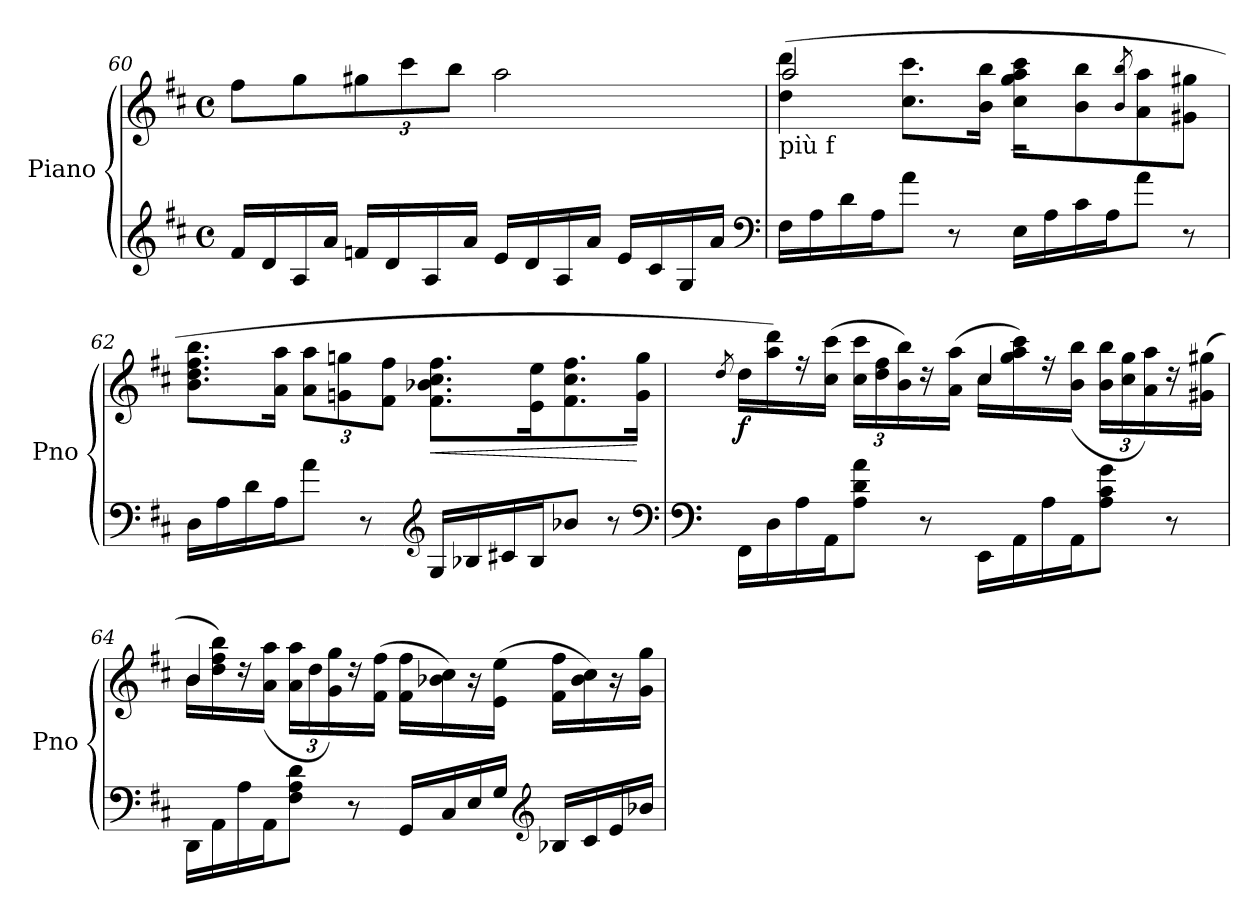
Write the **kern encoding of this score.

**kern	**kern	**dynam
*part1	*part1	*part1
*staff2	*staff1	*staff1/2
*I"Piano	*	*
*I'Pno	*	*
!!LO:PB:g=z
*clefG2	*clefG2	*
*k[f#c#]	*k[f#c#]	*
*D:	*D:	*
*M4/4	*M4/4	*
*met(c)	*met(c)	*
=60	=60	=60
16f#/LL	8ff#\L	.
16d/	.	.
16A/	8gg\	.
16a/JJ	.	.
*	*Xbrackettup	*
16fn/LL	12gg#X\	.
16d/	.	.
.	12ccc#\	.
16A/	.	.
.	12bb\J	.
16a/JJ	.	.
16e/LL	2aa\	.
16d/	.	.
16A/	.	.
16a/JJ	.	.
16e/LL	.	.
16c#/	.	.
16G/	.	.
16a/JJ	.	.
*clefF4	*	*
=61	=61	=61
*	*^	*
!	!LO:TX:b:t=più f	!	!
16F#\LL	(4dd\ 4ddd\	2aa/	.
16A\	.	.	.
16d\	.	.	.
16A\J	.	.	.
8a\J	8.cc#\ 8.ccc#\L	.	.
8r	.	.	.
.	16b\ 16bb\Jk	.	.
16E\LL	8cc#\ 8gg\ 8aa\ 8ccc#\L	2r	.
16A\	.	.	.
16c#\	8b\ 8bb\	.	.
16A\J	.	.	.
.	8qb/ 8qbb/	.	.
8a\J	8a\ 8aa\	.	.
8r	8g#X\ 8gg#X\J	.	.
*	*v	*v	*
=62	=62	=62
16D\LL	8.b\ 8.dd\ 8.ff#\ 8.bb\L	.
16A\	.	.
16d\	.	.
16A\J	16a\ 16aa\Jk	.
8a\J	12a\ 12aa\L	.
.	12gn\ 12ggn\	.
8r	.	.
.	12f#\ 12ff#\J	.
*clefG2	*	*
!	!	!LO:HP:b
16G/LL	8.f#\ 8.b-X\ 8.cc#\ 8.ff#\L	<
16B-X/	.	.
16c#X/	.	.
16B-/J	16e\ 16ee\K	.
8b-X/J	8.f#\ 8.cc#\ 8.ff#\	.
8r	.	.
.	16g\ 16gg\Jk	[
*clefF4	*	*
!!LO:LB:g=z
=63	=63	=63
*clefF4	*	*
*	*^	*
.	.	8qdd/	.
*	*	*^	*
!	!	!	!	!LO:DY:b
16FF#\LL	16ryy	16dd\LL	2ryy	f
16D\	16ryy	16aa\ 16ddd\)	.	.
16A\	16rff	16ryy	.	.
16AA\J	16ryy	(16cc#\ 16ccc#\JJ	.	.
8A\ 8d\ 8a\J	8ryy	24cc#\ 24ccc#\LL	.	.
.	.	24dd\ 24ff#\	.	.
.	.	24b\ 24bb\)	.	.
8r	16rdd	16ryy	.	.
.	16ryy	(16a\ 16aa\JJ	.	.
16EE\LL	16ryy	16cc#\LL	4cc#/	.
16AA\	16ryy	16gg\ 16aa\ 16ccc#\)	.	.
16A\	16rff	16ryy	.	.
16AA\J	16ryy	(16b\ 16bb\JJ	.	.
8A\ 8c#\ 8g\J	8ryy	24b\ 24bb\LL	4ryy	.
.	.	24cc#\ 24gg\	.	.
.	.	24a\ 24aa\)	.	.
8r	16rdd	16ryy	.	.
.	16ryy	(16g#X\ 16gg#X\JJ	.	.
=64	=64	=64	=64	=64
16DD\LL	16ryy	16b\LL	4b/	.
16AA\	16ryy	16dd\ 16ff#\ 16bb\)	.	.
16A\	16rdd	16ryy	.	.
16AA\J	16ryy	(16a\ 16aa\JJ	.	.
8F#\ 8A\ 8d\J	8ryy	24a\ 24aa\LL	2.ryy	.
.	.	24dd\	.	.
.	.	24g\ 24gg\)	.	.
8r	16rdd	16ryy	.	.
.	16ryy	(16f#\ 16ff#\JJ	.	.
16GG/LL	16ryy	16f#\ 16ff#\LL	.	.
16C#/	16ryy	16b-X\ 16cc#\)	.	.
16E/	16r	16ryy	.	.
16G/JJ	16ryy	(16e\ 16ee\JJ	.	.
*clefG2	*	*	*	*
16B-X/LL	16ryy	16f#\ 16ff#\LL	.	.
16c#/	16ryy	16b-\ 16cc#\)	.	.
16e/	16r	16ryy	.	.
16b-X/JJ	16ryy	16g\ 16gg\JJ	.	.
*	*v	*v	*v	*
=	=	=
*-	*-	*-
